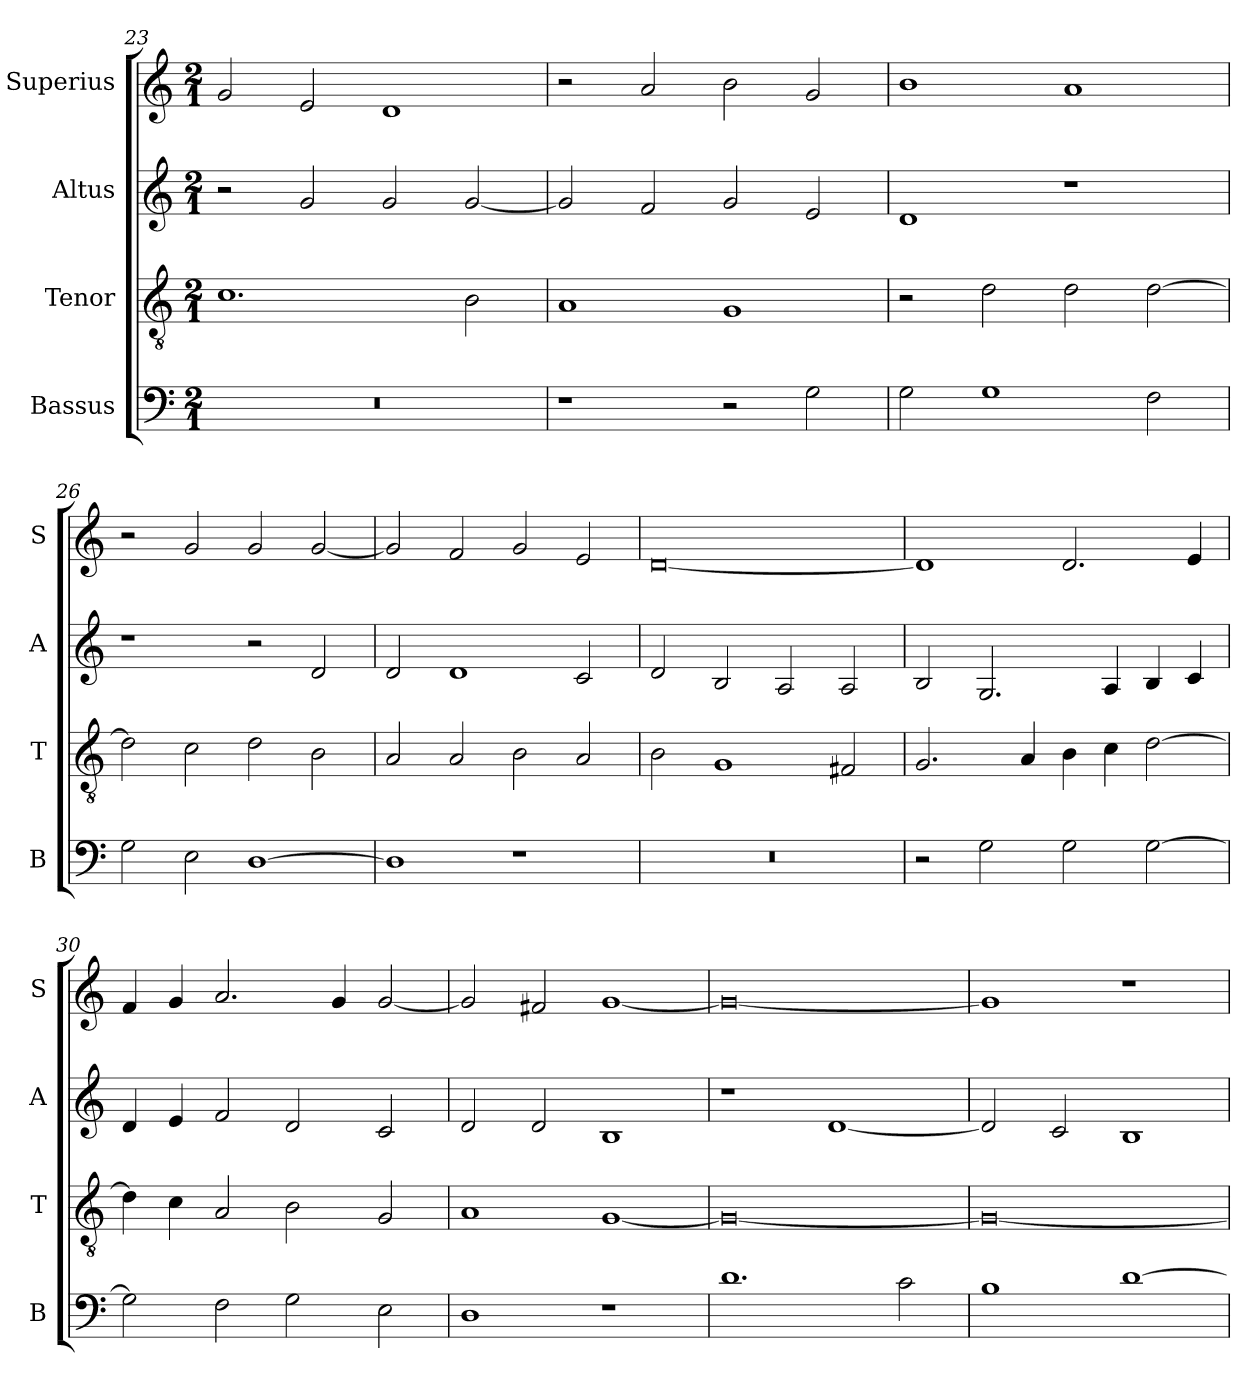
**kern	**kern	**kern	**kern
*part4	*part3	*part2	*part1
*staff4	*staff3	*staff2	*staff1
*I"Bassus	*I"Tenor	*I"Altus	*I"Superius
*I'B	*I'T	*I'A	*I'S
*clefF4	*clefGv2	*clefG2	*clefG2
*k[]	*k[]	*k[]	*k[]
*M2/1	*M2/1	*M2/1	*M2/1
=23	=23	=23	=23
0r	1.c	2r	2g/
.	.	2g/	2e/
.	.	2g/	1d
.	2B\	[2g/	.
=24	=24	=24	=24
1r	1A	2g/]	2r
.	.	2f/	2a/
2r	1G	2g/	2b\
2G\	.	2e/	2g/
=25	=25	=25	=25
2G\	2r	1d	1b
1G	2d\	.	.
.	2d\	1r	1a
2F\	[2d\	.	.
=26	=26	=26	=26
2G\	2d\]	1r	2r
2E\	2c\	.	2g/
[1D	2d\	2r	2g/
.	2B\	2d/	[2g/
=27	=27	=27	=27
1D]	2A/	2d/	2g/]
.	2A/	1d	2f/
1r	2B\	.	2g/
.	2A/	2c/	2e/
=28	=28	=28	=28
0r	2B\	2d/	[0d
.	1G	2B/	.
.	.	2A/	.
.	2F#X/	2A/	.
=29	=29	=29	=29
2r	2.G/	2B/	1d]
2G\	.	2.G/	.
.	4A/	.	.
2G\	4B\	.	2.d/
.	4c\	4A/	.
[2G\	[2d\	4B/	.
.	.	4c/	4e/
=30	=30	=30	=30
2G\]	4d\]	4d/	4f/
.	4c\	4e/	4g/
2F\	2A/	2f/	2.a/
2G\	2B\	2d/	.
.	.	.	4g/
2E\	2G/	2c/	[2g/
=31	=31	=31	=31
1D	1A	2d/	2g/]
.	.	2d/	2f#X/
1r	[1G	1B	[1g
=32	=32	=32	=32
1.d	0G_	1r	0g_
.	.	[1d	.
2c\	.	.	.
=33	=33	=33	=33
1B	0G_	2d/]	1g]
.	.	2c/	.
[1d	.	1B	1r
=	=	=	=
*-	*-	*-	*-
